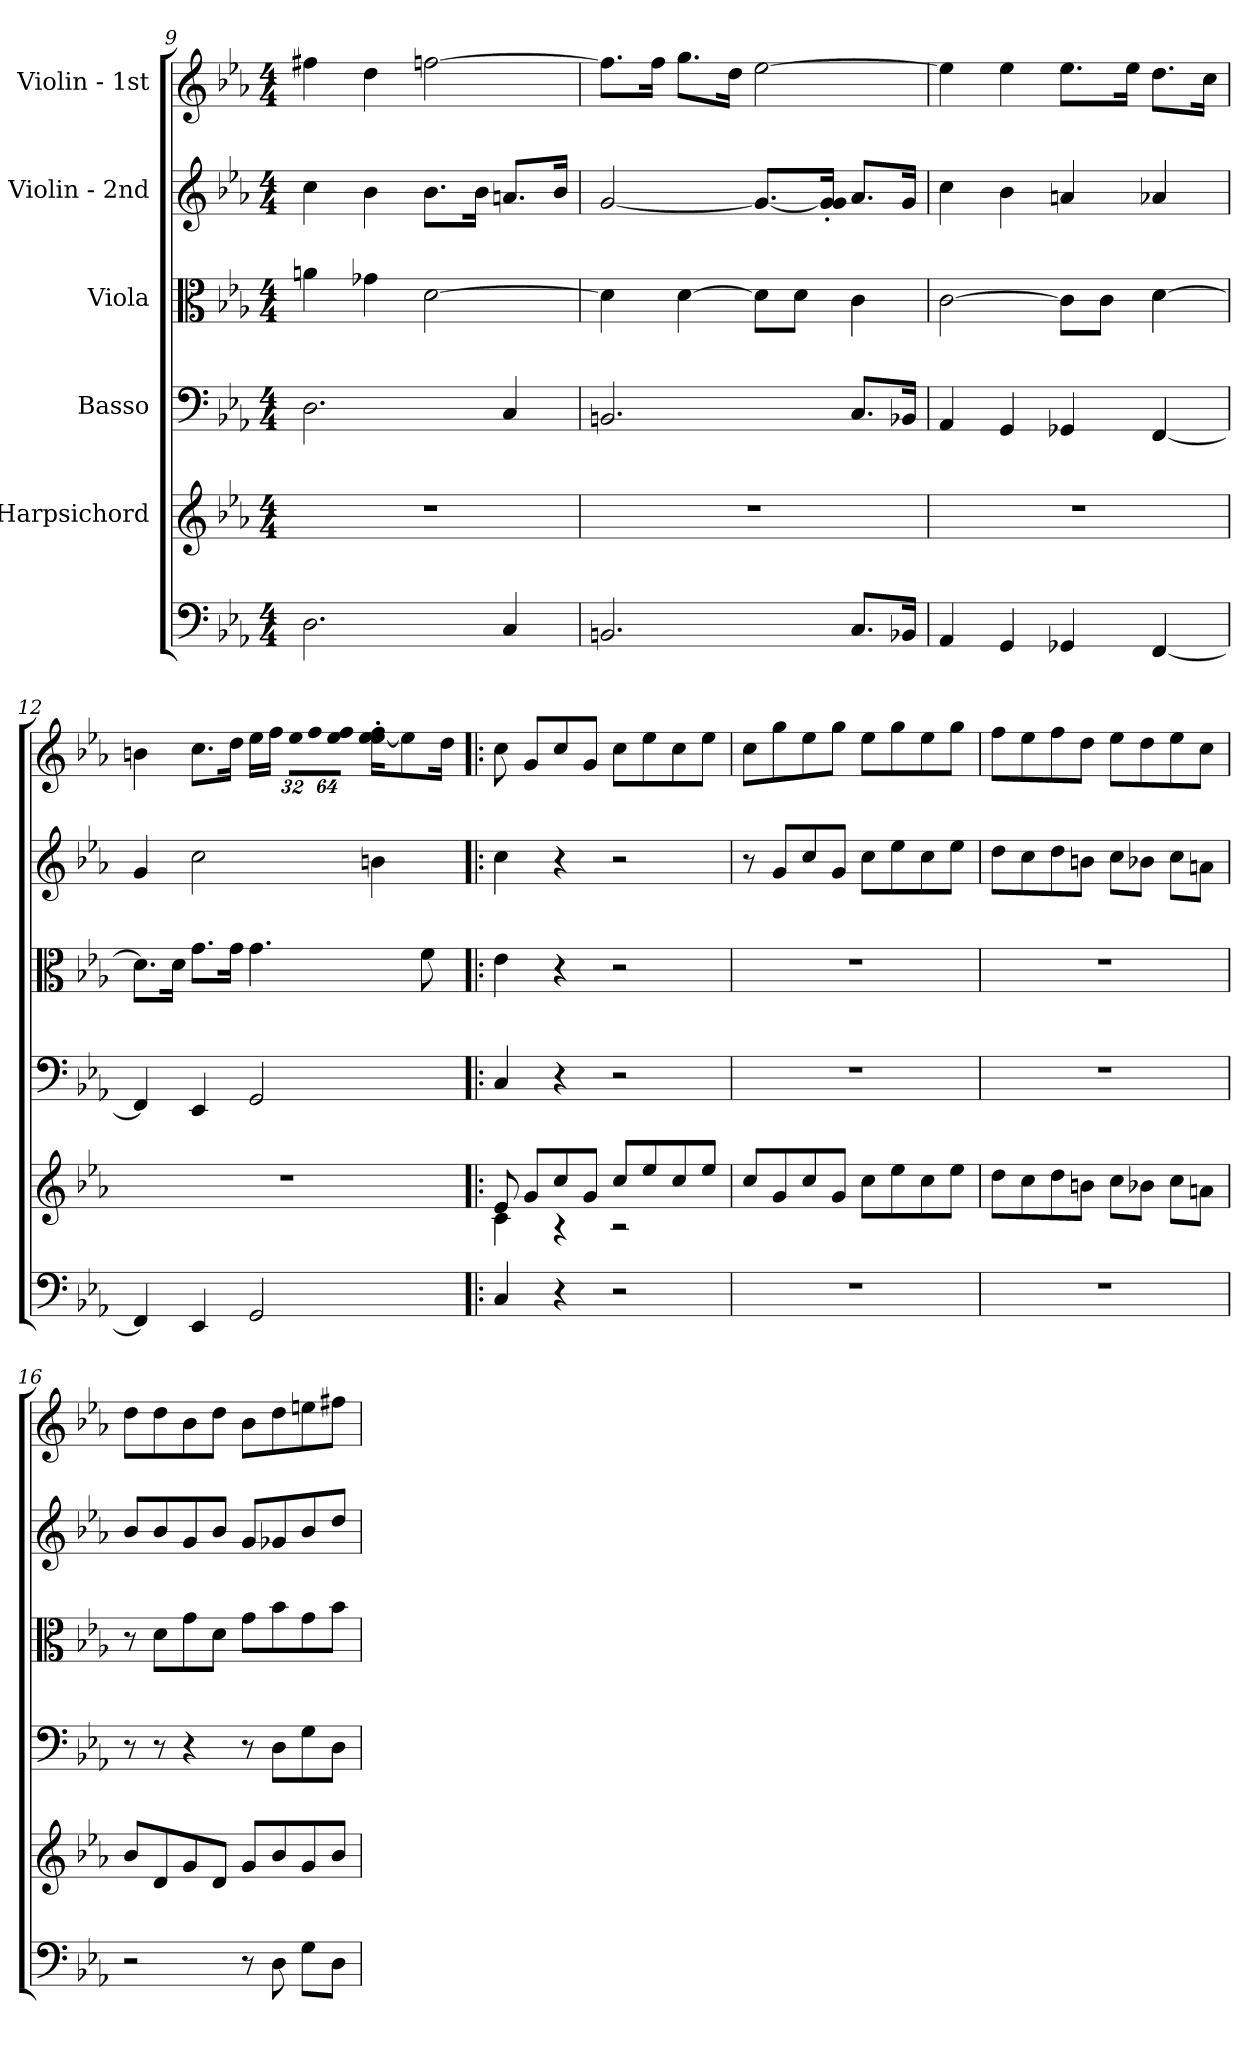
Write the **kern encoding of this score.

**kern	**kern	**kern	**kern	**kern	**kern
*part6	*part5	*part4	*part3	*part2	*part1
*staff6	*staff5	*staff4	*staff3	*staff2	*staff1
*	*I"Harpsichord	*I"Basso	*I"Viola	*I"Violin - 2nd	*I"Violin - 1st
!!LO:PB:g=z
*clefF4	*clefG2	*clefF4	*clefC3	*clefG2	*clefG2
*k[b-e-a-]	*k[b-e-a-]	*k[b-e-a-]	*k[b-e-a-]	*k[b-e-a-]	*k[b-e-a-]
*E-:	*E-:	*E-:	*E-:	*E-:	*E-:
*M4/4	*M4/4	*M4/4	*M4/4	*M4/4	*M4/4
=9	=9	=9	=9	=9	=9
2.Di\	1r	2.Di\	4ani\	4cci\	4ff#Xi\
.	.	.	4g-Xi\	4b-i\	4ddi\
.	.	.	[2di\	8.b-i\L	[2ffni\
.	.	.	.	16b-i\Jk	.
4Ci/	.	4Ci/	.	8.ani/L	.
.	.	.	.	16b-i/Jk	.
=10	=10	=10	=10	=10	=10
2.BBni/	1r	2.BBni/	4di\]	[2gi/	8.ffi\L]
.	.	.	.	.	16ffi\Jk
.	.	.	[4di\	.	8.ggi\L
.	.	.	.	.	16ddi\Jk
.	.	.	8di\L]	8.gi/L_	[2ee-i\
.	.	.	8di\J	.	.
.	.	.	.	16gi/]' 16gi'Jk	.
8.Ci/L	.	8.Ci/L	4ci\	8.a-i/L	.
16BB-Xi/Jk	.	16BB-Xi/Jk	.	16gi/Jk	.
=11	=11	=11	=11	=11	=11
4AA-i/	1r	4AA-i/	[2ci\	4cci\	4ee-i\]
4GGi/	.	4GGi/	.	4b-i\	4ee-i\
4GG-Xi/	.	4GG-Xi/	8ci\L]	4ani/	8.ee-i\L
.	.	.	8ci\J	.	.
.	.	.	.	.	16ee-i\Jk
[4FFi/	.	[4FFi/	[4di\	4a-Xi/	8.ddi\L
.	.	.	.	.	16cci\Jk
=12	=12	=12	=12	=12	=12
4FFi/]	1r	4FFi/]	8.di\L]	4gi/	4bni\
.	.	.	16di\Jk	.	.
4EE-i/	.	4EE-i/	8.gi\L	2cci\	8.cci\L
.	.	.	16gi\Jk	.	16ddi\Jk
2GGi/	.	2GGi/	4.gi\	.	16ee-i\LL
.	.	.	.	.	16ffi\JJ
*	*	*	*	*	*Xbrackettup
!	!	!	!	!	!LO:N:vis=16
.	.	.	.	.	512%21ee-i\LL
!	!	!	!	!	!LO:N:vis=16
.	.	.	.	.	1024%43ffi\
!	!	!	!	!	!LO:N:vis=16
.	.	.	.	.	1024%43ee-i\ 1024%43ffiJJ
.	.	.	.	4bni\	[16ee-i\' 16ee-i' 16ffi'KL
.	.	.	.	.	8ee-i\]
.	.	.	8fi\	.	.
.	.	.	.	.	16ddi\Jk
!!LO:LB:g=z
=13!|:	=13!|:	=13!|:	=13!|:	=13!|:	=13!|:
*	*^	*	*	*	*
4Ci/	8e-i/	4ci\	4Ci/	4e-i\	4cci\	8cci\
.	8gi/L	.	.	.	.	8gi/L
4r	8cci/	4r	4r	4r	4r	8cci/
.	8gi/J	.	.	.	.	8gi/J
2r	8cci/L	2r	2r	2r	2r	8cci\L
.	8ee-i/	.	.	.	.	8ee-i\
.	8cci/	.	.	.	.	8cci\
.	8ee-i/J	.	.	.	.	8ee-i\J
*	*v	*v	*	*	*	*
=14	=14	=14	=14	=14	=14
1r	8cci/L	1r	1r	8r	8cci\L
.	8gi/	.	.	8gi/L	8ggi\
.	8cci/	.	.	8cci/	8ee-i\
.	8gi/J	.	.	8gi/J	8ggi\J
.	8cci\L	.	.	8cci\L	8ee-i\L
.	8ee-i\	.	.	8ee-i\	8ggi\
.	8cci\	.	.	8cci\	8ee-i\
.	8ee-i\J	.	.	8ee-i\J	8ggi\J
=15	=15	=15	=15	=15	=15
1r	8ddi\L	1r	1r	8ddi\L	8ffi\L
.	8cci\	.	.	8cci\	8ee-i\
.	8ddi\	.	.	8ddi\	8ffi\
.	8bni\J	.	.	8bni\J	8ddi\J
.	8cci\L	.	.	8cci\L	8ee-i\L
.	8b-Xi\J	.	.	8b-Xi\J	8ddi\
.	8cci\L	.	.	8cci\L	8ee-i\
.	8ani\J	.	.	8ani\J	8cci\J
!!LO:PB:g=z
=16	=16	=16	=16	=16	=16
2r	8b-i/L	8r	8r	8b-i/L	8ddi\L
.	8di/	8r	8di\L	8b-i/	8ddi\
.	8gi/	4r	8gi\	8gi/	8b-i\
.	8di/J	.	8di\J	8b-i/J	8ddi\J
8r	8gi/L	8r	8gi\L	8gi/L	8b-i\L
8Di\	8b-i/	8Di\L	8b-i\	8g-Xi/	8ddi\
8Gi\L	8gi/	8Gi\	8gi\	8b-i/	8eeni\
8Di\J	8b-i/J	8Di\J	8b-i\J	8ddi/J	8ff#Xi\J
=	=	=	=	=	=
*-	*-	*-	*-	*-	*-
